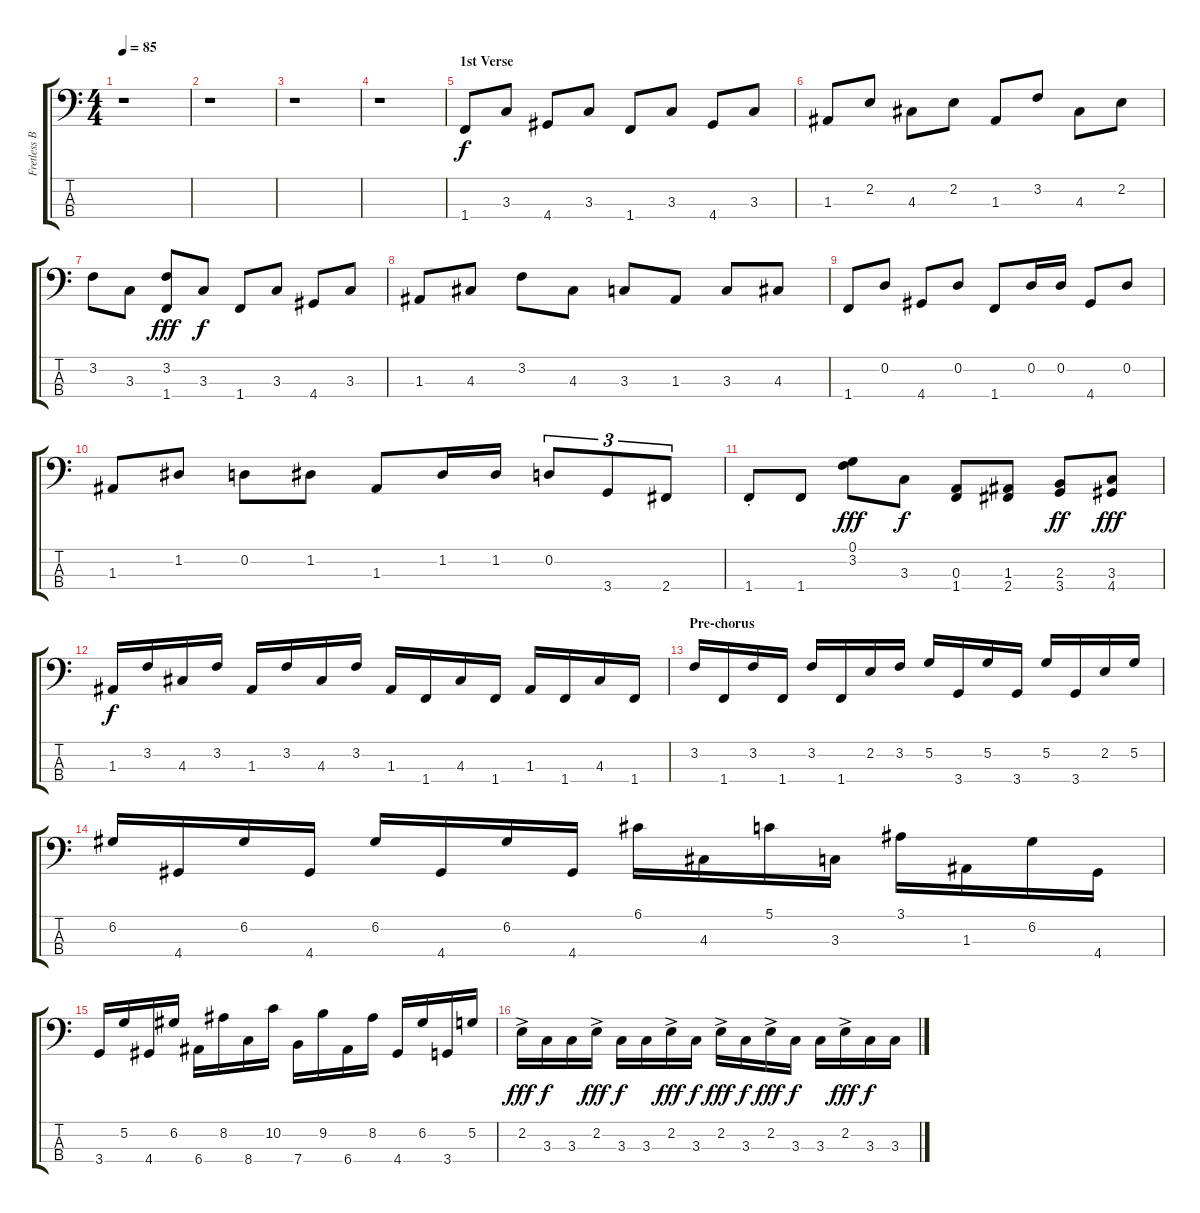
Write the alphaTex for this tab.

\track ("Fretless Bass" "Fretless B") {instrument fretlessbass}
\staff {score tabs}
\tuning (G2 D2 A1 E1) {hide}
\ts (4 4)
\tempo 85
\clef f4
\ks c
r.1{dy f} |
r.1 |
r.1 |
r.1 |
\section ("" "1st Verse")
1.4.8{volume 14 instrument electricbassfinger} 3.3.8 4.4.8 3.3.8 1.4.8 3.3.8 4.4.8 3.3.8 |
1.3.8 2.2.8 4.3.8 2.2.8 1.3.8 3.2.8 4.3.8 2.2.8 |
3.2.8 3.3.8 (3.2 1.4).8{dy fff} 3.3.8{dy f} 1.4.8 3.3.8 4.4.8 3.3.8 |
1.3.8 4.3.8 3.2.8 4.3.8 3.3.8 1.3.8 3.3.8 4.3.8 |
1.4.8 0.2.8 4.4.8 0.2.8 1.4.8 0.2.16 0.2.16 4.4.8 0.2.8 |
1.3.8 1.2.8 0.2.8 1.2.8 1.3.8 1.2.16 1.2.16 0.2.8{tu (3 2)} 3.4.8{tu (3 2)} 2.4.8{tu (3 2)} |
1.4{st}.8 1.4.8 (0.1 3.2).8{dy fff} 3.3.8{dy f} (0.3 1.4).8 (1.3 2.4).8 (2.3 3.4).8{dy ff} (3.3 4.4).8{dy fff} |
1.3.16{dy f} 3.2.16 4.3.16 3.2.16 1.3.16 3.2.16 4.3.16 3.2.16 1.3.16 1.4.16 4.3.16 1.4.16 1.3.16 1.4.16 4.3.16 1.4.16 |
\section ("" "Pre-chorus")
3.2.16 1.4.16 3.2.16 1.4.16 3.2.16 1.4.16 2.2.16 3.2.16 5.2.16 3.4.16 5.2.16 3.4.16 5.2.16 3.4.16 2.2.16 5.2.16 |
6.2.16 4.4.16 6.2.16 4.4.16 6.2.16 4.4.16 6.2.16 4.4.16 6.1.16 4.3.16 5.1.16 3.3.16 3.1.16 1.3.16 6.2.16 4.4.16 |
3.4.16 5.2.16 4.4.16 6.2.16 6.4.16 8.2.16 8.4.16 10.2.16 7.4.16 9.2.16 6.4.16 8.2.16 4.4.16 6.2.16 3.4.16 5.2.16 |
2.2{ac}.16{dy fff} 3.3.16{dy f} 3.3.16 2.2{ac}.16{dy fff} 3.3.16{dy f} 3.3.16 2.2{ac}.16{dy fff} 3.3.16{dy f} 2.2{ac}.16{dy fff} 3.3.16{dy f} 2.2{ac}.16{dy fff} 3.3.16{dy f} 3.3.16 2.2{ac}.16{dy fff} 3.3.16{dy f} 3.3.16
